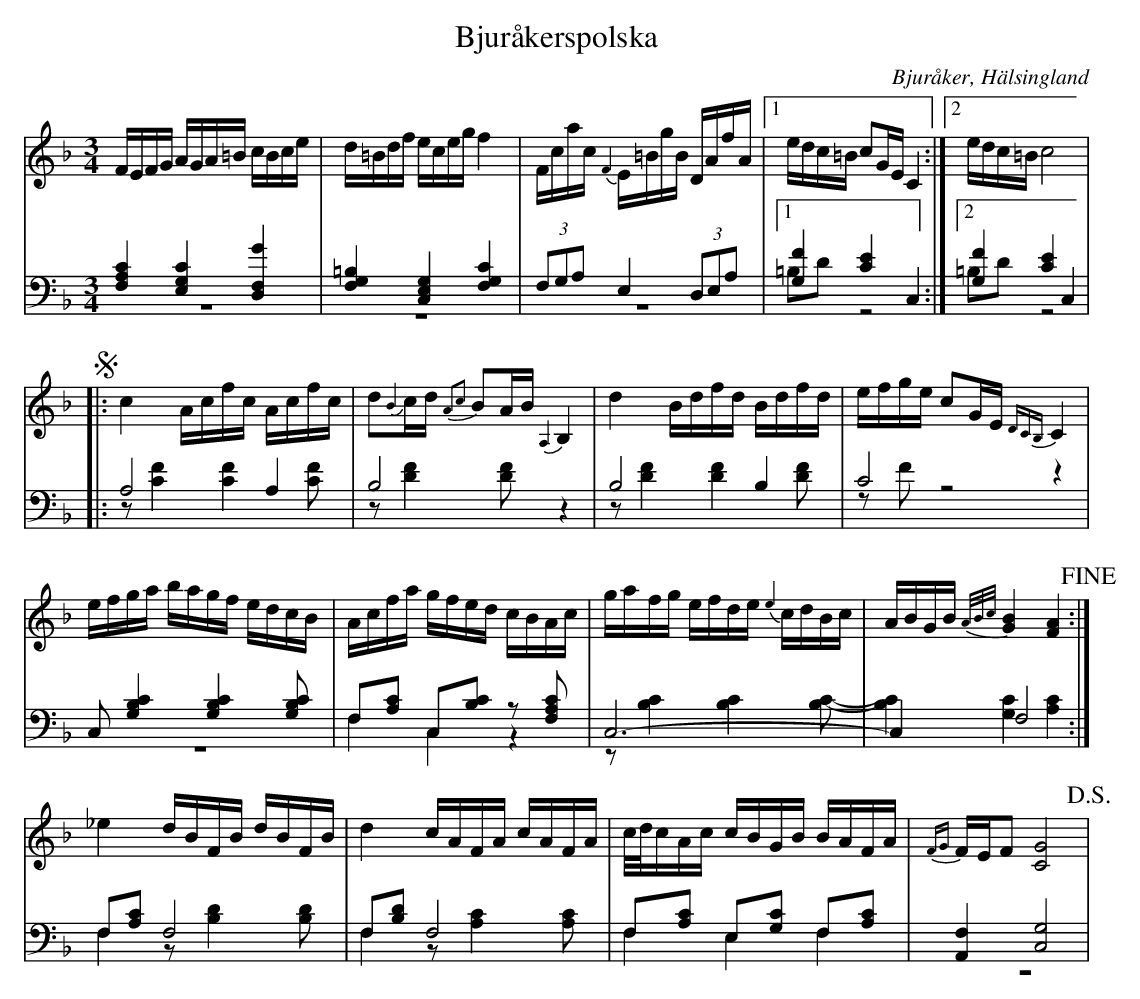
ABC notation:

X:1
T: Bjuråkerspolska
O: Bjuråker, Hälsingland
M: 3/4
L: 1/16
K: F
V:1
V:2
V:3 merge
V:1
FEFG AGA=B cBce|d=Bdf eceg f4|Fcac {F2}E=BgB DAfA|1 edc=B c2GE C4:|2 edc=B c8 |
!segno! |:c4 Acfc Acfc|d2{B2}cd {A2c2}B2AB {A,2}B,4|d4 Bdfd Bdfd|efge c2GE {DCB,}C4|
efga bagf edcB|Acfa gfed cBAc|gafg efde {e2}cdBc|ABGB {A/B/c/}[G4B4] [F4A4] !fine!:|
_e4 dBFB dBFB|d4 cAFA cAFA|c/d/cAc cBGB BAFA|{FG}FEF2 [C8G8] !D.S.!|
V:2 clef=bass
[F,4A,4C4] [E,4G,4C4] [D,4F,4G4]|[F,4G,4=B,4] [G,4C,4E,4] [F,4G,4C4]|(3F,2G,2A,2 E,4 (3D,2E,2A,2|1 [G,4F4] [C4E4] C,4:|2 [G,4F4] [C4E4] C,4 |
|:A,8 A,4|B,8 z4|B,8  B,4|C8 z4|
C,2 [G,4B,4C4] [G,4B,4C4] [G,2B,2C2]|F,2[A,2C2] C,2[B,2C2] z2 [F,2A,2C2]|C,12-|C,4 F,8:|
F,2[A,2C2] F,8|F,2[B,2D2] F,8|F,2[A,2C2] E,2[G,2C2] F,2[A,2C2]|[A,,4F,4] [C,8G,8] |
V:3 clef=bass
z12|z12|z12|1 =B,2D2 z8:|2 =B,2D2 z8|
|:z2 [C4F4] [C4F4] [C2F2]|z2 [D4F4] [D2F2] z4|z2 [D4F4] [D4F4] [D2F2]|z2 F2 z8|
z12|F,4 C,4 z4|z2 [B,4C4] [B,4C4] [B,2C2]-|[B,4C4] [G,4C4] [A,4C4]:|
F,4 z2 [B,4D4] [B,2D2]|F,4 z2 [A,4C4] [A,2C2]|F,4 E,4 F,4|z12|
